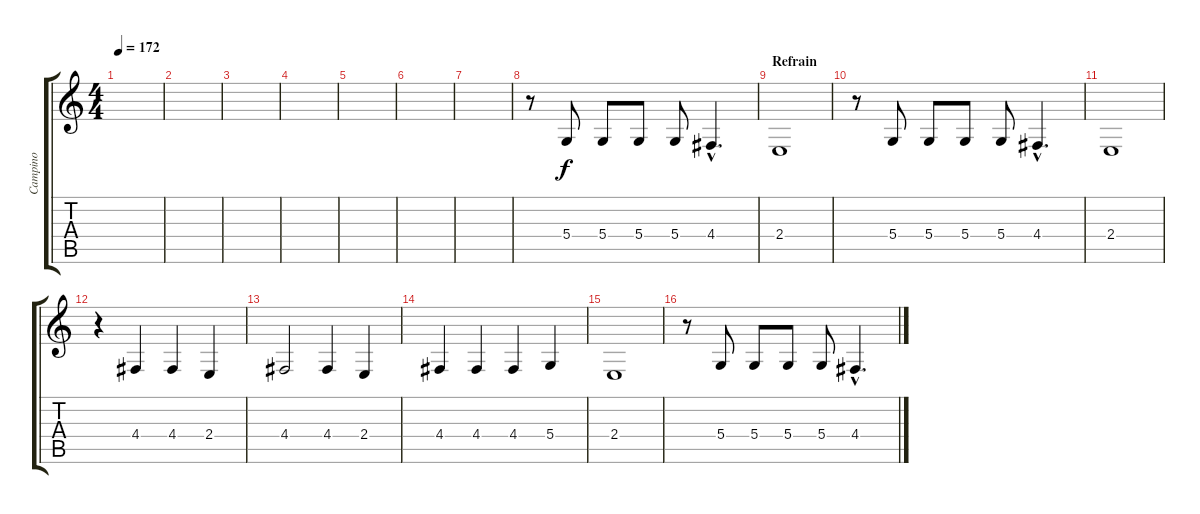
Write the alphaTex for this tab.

\track ("Campino" "Campino") {instrument lead8bassandlead}
\staff {score tabs}
\tuning (E4 B3 G3 D3 A2 E2) {hide}
\ts (4 4)
\tempo 172
\clef g2
\ks c
|
|
|
|
|
|
|
r.8 5.4.8 5.4.8 5.4.8 5.4.8 4.4{hac}.4{d} |
\section ("" "Refrain")
2.4.1 |
r.8 5.4.8 5.4.8 5.4.8 5.4.8 4.4{hac}.4{d} |
2.4.1 |
r.4 4.4.4 4.4.4 2.4.4 |
4.4.2 4.4.4 2.4.4 |
4.4.4 4.4.4 4.4.4 5.4.4 |
2.4.1 |
r.8 5.4.8 5.4.8 5.4.8 5.4.8 4.4{hac}.4{d}
